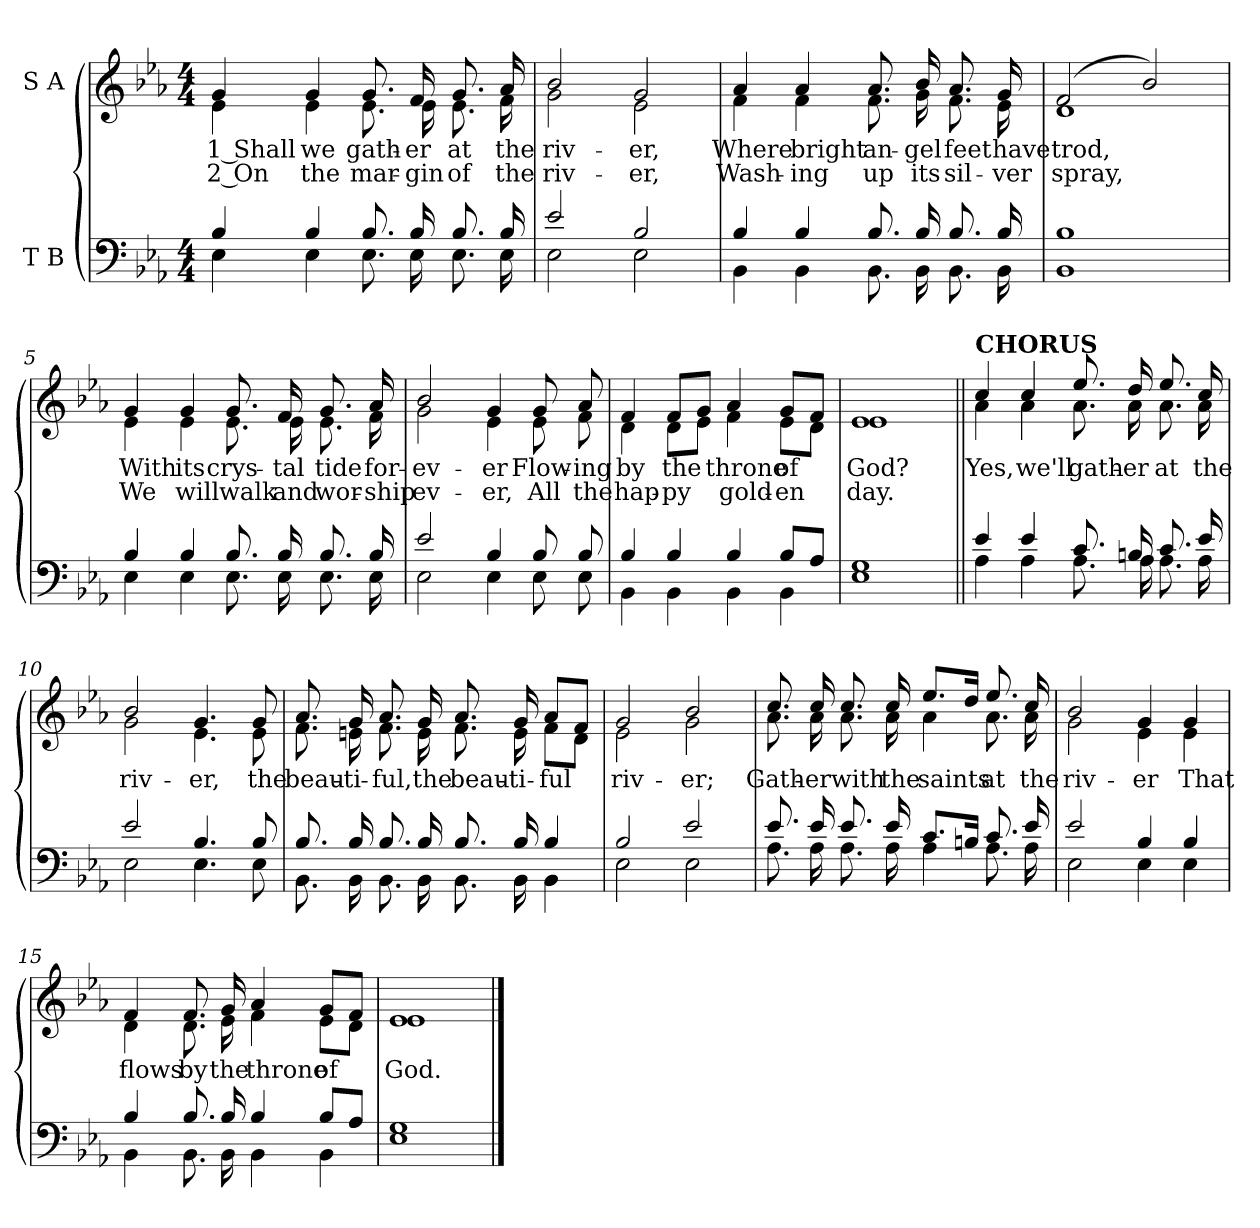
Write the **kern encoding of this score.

**kern	**kern	**text	**text
*part2	*part1	*part1	*part1
*staff2	*staff1	*staff1	*staff1
*I"T B	*I"S A	*	*
*clefF4	*clefG2	*	*
*k[b-e-a-]	*k[b-e-a-]	*	*
*M4/4	*M4/4	*	*
=1	=1	=1	=1
*^	*	*	*
!	!	!LO:TX:a:B:t=Cheerfully	!	!
!	!	!	!LO:LY:b	!LO:LY:b
*	*	*^	*	*
4B-/	4E-\	4g/	4e-\	1 Shall	2 On
!	!	!	!	!LO:LY:b	!LO:LY:b
4B-/	4E-\	4g/	4e-\	we	the
!	!	!	!	!LO:LY:b	!LO:LY:b
8.B-/	8.E-\	8.g/	8.e-\	gath-	mar-
!	!	!	!	!LO:LY:b	!LO:LY:b
16B-/	16E-\	16f/	16e-\	-er	-gin
!	!	!	!	!LO:LY:b	!LO:LY:b
8.B-/	8.E-\	8.g/	8.e-\	at	of
!	!	!	!	!LO:LY:b	!LO:LY:b
16B-/	16E-\	16a-/	16f\	the	the
=2	=2	=2	=2	=2	=2
!	!	!	!	!LO:LY:b	!LO:LY:b
2e-/	2E-\	2b-/	2g\	riv-	riv-
!	!	!	!	!LO:LY:b	!LO:LY:b
2B-/	2E-\	2g/	2e-\	-er,	-er,
=3	=3	=3	=3	=3	=3
!	!	!	!	!LO:LY:b	!LO:LY:b
4B-/	4BB-\	4a-/	4f\	Where	Wash-
!	!	!	!	!LO:LY:b	!LO:LY:b
4B-/	4BB-\	4a-/	4f\	bright	-ing
!	!	!	!	!LO:LY:b	!LO:LY:b
8.B-/	8.BB-\	8.a-/	8.f\	an-	up
!	!	!	!	!LO:LY:b	!LO:LY:b
16B-/	16BB-\	16b-/	16g\	-gel	its
!	!	!	!	!LO:LY:b	!LO:LY:b
8.B-/	8.BB-\	8.a-/	8.f\	feet	sil-
!	!	!	!	!LO:LY:b	!LO:LY:b
16B-/	16BB-\	16g/	16e-\	have	-ver
=4	=4	=4	=4	=4	=4
!	!	!	!	!LO:LY:b	!LO:LY:b
1B-	1BB-	(2f/	1d	trod,	spray,
.	.	2b-/)	.	.	.
!!LO:LB:g=z	!!
=5	=5	=5	=5	=5	=5
!	!	!	!	!LO:LY:b	!LO:LY:b
4B-/	4E-\	4g/	4e-\	With	We
!	!	!	!	!LO:LY:b	!LO:LY:b
4B-/	4E-\	4g/	4e-\	its	will
!	!	!	!	!LO:LY:b	!LO:LY:b
8.B-/	8.E-\	8.g/	8.e-\	crys-	walk
!	!	!	!	!LO:LY:b	!LO:LY:b
16B-/	16E-\	16f/	16e-\	-tal	and
!	!	!	!	!LO:LY:b	!LO:LY:b
8.B-/	8.E-\	8.g/	8.e-\	tide	wor-
!	!	!	!	!LO:LY:b	!LO:LY:b
16B-/	16E-\	16a-/	16f\	for-	-ship
=6	=6	=6	=6	=6	=6
!	!	!	!	!LO:LY:b	!LO:LY:b
2e-/	2E-\	2b-/	2g\	-ev-	ev-
!	!	!	!	!LO:LY:b	!LO:LY:b
4B-/	4E-\	4g/	4e-\	-er	-er,
!	!	!	!	!LO:LY:b	!LO:LY:b
8B-/	8E-\	8g/	8e-\	Flow-	All
!	!	!	!	!LO:LY:b	!LO:LY:b
8B-/	8E-\	8a-/	8f\	-ing	the
=7	=7	=7	=7	=7	=7
!	!	!	!	!LO:LY:b	!LO:LY:b
4B-/	4BB-\	4f/	4d\	by	hap-
!	!	!	!	!LO:LY:b	!LO:LY:b
4B-/	4BB-\	8f/L	8d\L	the	-py
.	.	8g/J	8e-\J	.	.
!	!	!	!	!LO:LY:b	!LO:LY:b
4B-/	4BB-\	4a-/	4f\	throne	gold-
!	!	!	!	!LO:LY:b	!LO:LY:b
8B-/L	4BB-\	8g/L	8e-\L	of	-en
8A-/J	.	8f/J	8d\J	.	.
=8	=8	=8	=8	=8	=8
!	!	!	!	!LO:LY:b	!LO:LY:b
1G	1E-	1e-	1e-	God?	day.
!!LO:LB:g=z	!!
=9||	=9||	=9||	=9||	=9||	=9||
!	!	!LO:TX:a:B:t=CHORUS	!	!	!
!	!	!	!	!LO:LY:b	!
4e-/	4A-\	4cc/	4a-\	Yes,	.
!	!	!	!	!LO:LY:b	!
4e-/	4A-\	4cc/	4a-\	we'll	.
!	!	!	!	!LO:LY:b	!
8.c/	8.A-\	8.ee-/	8.a-\	gath-	.
!	!	!	!	!LO:LY:b	!
16Bn/	16A-\	16dd/	16a-\	-er	.
!	!	!	!	!LO:LY:b	!
8.c/	8.A-\	8.ee-/	8.a-\	at	.
!	!	!	!	!LO:LY:b	!
16e-/	16A-\	16cc/	16a-\	the	.
=10	=10	=10	=10	=10	=10
!	!	!	!	!LO:LY:b	!
2e-/	2E-\	2b-/	2g\	riv-	.
!	!	!	!	!LO:LY:b	!
4.B-/	4.E-\	4.g/	4.e-\	-er,	.
!	!	!	!	!LO:LY:b	!
8B-/	8E-\	8g/	8e-\	the	.
=11	=11	=11	=11	=11	=11
!	!	!	!	!LO:LY:b	!
8.B-/	8.BB-\	8.a-/	8.f\	beau-	.
!	!	!	!	!LO:LY:b	!
16B-/	16BB-\	16g/	16en\	-ti-	.
!	!	!	!	!LO:LY:b	!
8.B-/	8.BB-\	8.a-/	8.f\	-ful,	.
!	!	!	!	!LO:LY:b	!
16B-/	16BB-\	16g/	16e\	the	.
!	!	!	!	!LO:LY:b	!
8.B-/	8.BB-\	8.a-/	8.f\	beau-	.
!	!	!	!	!LO:LY:b	!
16B-/	16BB-\	16g/	16e\	-ti-	.
!	!	!	!	!LO:LY:b	!
4B-/	4BB-\	8a-/L	8f\L	-ful	.
.	.	8f/J	8d\J	.	.
=12	=12	=12	=12	=12	=12
!	!	!	!	!LO:LY:b	!
2B-/	2E-\	2g/	2e-\	riv-	.
!	!	!	!	!LO:LY:b	!
2e-/	2E-\	2b-/	2g\	-er;	.
!!LO:LB:g=z	!!
=13	=13	=13	=13	=13	=13
!	!	!	!	!LO:LY:b	!
8.e-/	8.A-\	8.cc/	8.a-\	Gath-	.
!	!	!	!	!LO:LY:b	!
16e-/	16A-\	16cc/	16a-\	-er	.
!	!	!	!	!LO:LY:b	!
8.e-/	8.A-\	8.cc/	8.a-\	with	.
!	!	!	!	!LO:LY:b	!
16e-/	16A-\	16cc/	16a-\	the	.
!	!	!	!	!LO:LY:b	!
8.c/L	4A-\	8.ee-/L	4a-\	saints	.
16Bn/Jk	.	16dd/Jk	.	.	.
!	!	!	!	!LO:LY:b	!
8.c/	8.A-\	8.ee-/	8.a-\	at	.
!	!	!	!	!LO:LY:b	!
16e-/	16A-\	16cc/	16a-\	the	.
=14	=14	=14	=14	=14	=14
!	!	!	!	!LO:LY:b	!
2e-/	2E-\	2b-/	2g\	riv-	.
!	!	!	!	!LO:LY:b	!
4B-/	4E-\	4g/	4e-\	-er	.
!	!	!	!	!LO:LY:b	!
4B-/	4E-\	4g/	4e-\	That	.
=15	=15	=15	=15	=15	=15
!	!	!	!	!LO:LY:b	!
4B-/	4BB-\	4f/	4d\	flows	.
!	!	!	!	!LO:LY:b	!
8.B-/	8.BB-\	8.f/	8.d\	by	.
!	!	!	!	!LO:LY:b	!
16B-/	16BB-\	16g/	16e-\	the	.
!	!	!	!	!LO:LY:b	!
4B-/	4BB-\	4a-/	4f\	throne	.
!	!	!	!	!LO:LY:b	!
8B-/L	4BB-\	8g/L	8e-\L	of	.
8A-/J	.	8f/J	8d\J	.	.
=16	=16	=16	=16	=16	=16
!	!	!	!	!LO:LY:b	!
1G	1E-	1e-	1e-	God.	.
*v	*v	*	*	*	*
*	*v	*v	*	*
==	==	==	==
*-	*-	*-	*-
